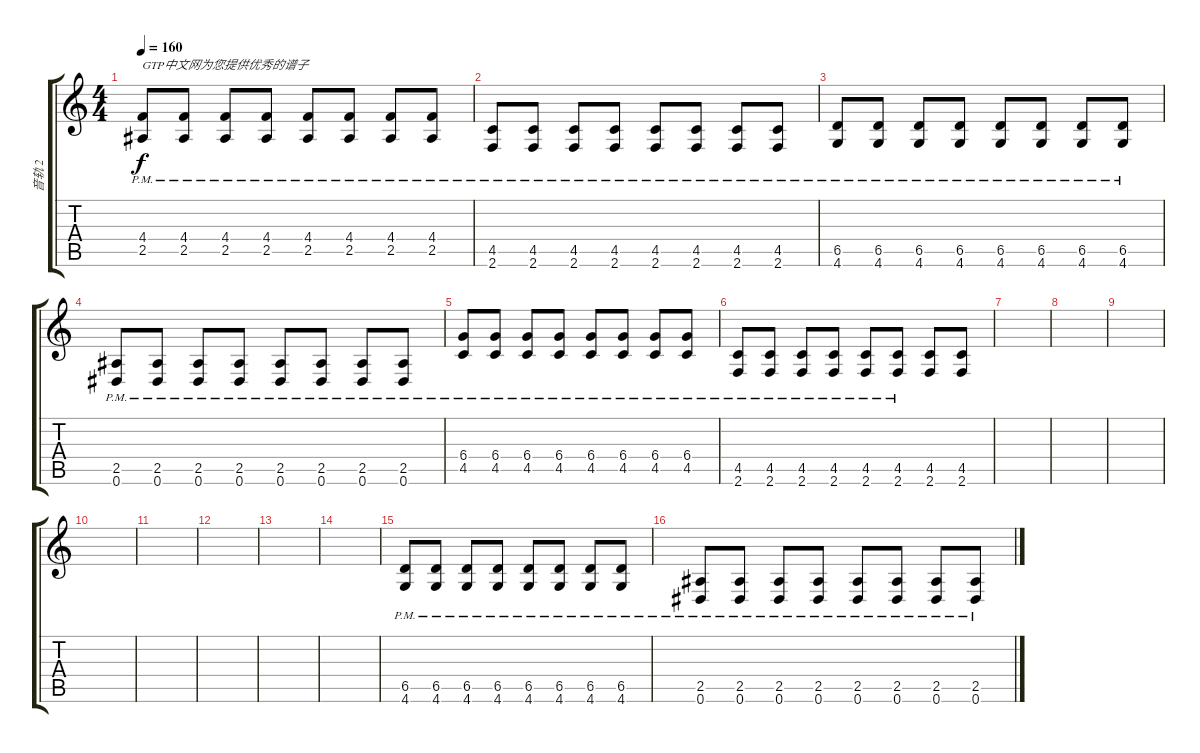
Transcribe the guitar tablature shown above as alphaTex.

\track ("音轨 2" "音轨 2") {instrument overdrivenguitar}
\staff {score tabs}
\tuning (Eb4 Bb3 Gb3 Db3 Ab2 Eb2) {hide}
\ts (4 4)
\tempo 160
\clef g2
\ks c
(4.4{pm} 2.5{pm}).8{txt "GTP中文网为您提供优秀的谱子" dy f} (4.4{pm} 2.5{pm}).8 (4.4{pm} 2.5{pm}).8 (4.4{pm} 2.5{pm}).8 (4.4{pm} 2.5{pm}).8 (4.4{pm} 2.5{pm}).8 (4.4{pm} 2.5{pm}).8 (4.4{pm} 2.5{pm}).8 |
(4.5{pm} 2.6{pm}).8 (4.5{pm} 2.6{pm}).8 (4.5{pm} 2.6{pm}).8 (4.5{pm} 2.6{pm}).8 (4.5{pm} 2.6{pm}).8 (4.5{pm} 2.6{pm}).8 (4.5{pm} 2.6{pm}).8 (4.5{pm} 2.6{pm}).8 |
(6.5{pm} 4.6{pm}).8 (6.5{pm} 4.6{pm}).8 (6.5{pm} 4.6{pm}).8 (6.5{pm} 4.6{pm}).8 (6.5{pm} 4.6{pm}).8 (6.5{pm} 4.6{pm}).8 (6.5{pm} 4.6{pm}).8 (6.5{pm} 4.6{pm}).8 |
(2.5{pm} 0.6{pm}).8 (2.5{pm} 0.6{pm}).8 (2.5{pm} 0.6{pm}).8 (2.5{pm} 0.6{pm}).8 (2.5{pm} 0.6{pm}).8 (2.5{pm} 0.6{pm}).8 (2.5{pm} 0.6{pm}).8 (2.5{pm} 0.6{pm}).8 |
(6.4{pm} 4.5{pm}).8 (6.4{pm} 4.5{pm}).8 (6.4{pm} 4.5{pm}).8 (6.4{pm} 4.5{pm}).8 (6.4{pm} 4.5{pm}).8 (6.4{pm} 4.5{pm}).8 (6.4{pm} 4.5{pm}).8 (6.4{pm} 4.5{pm}).8 |
(4.5{pm} 2.6{pm}).8 (4.5{pm} 2.6{pm}).8 (4.5{pm} 2.6{pm}).8 (4.5{pm} 2.6{pm}).8 (4.5{pm} 2.6{pm}).8 (4.5{pm} 2.6{pm}).8 (4.5 2.6).8 (4.5 2.6).8 |
|
|
|
|
|
|
|
|
(6.5{pm} 4.6{pm}).8 (6.5{pm} 4.6{pm}).8 (6.5{pm} 4.6{pm}).8 (6.5{pm} 4.6{pm}).8 (6.5{pm} 4.6{pm}).8 (6.5{pm} 4.6{pm}).8 (6.5{pm} 4.6{pm}).8 (6.5{pm} 4.6{pm}).8 |
(2.5{pm} 0.6{pm}).8 (2.5{pm} 0.6{pm}).8 (2.5{pm} 0.6{pm}).8 (2.5{pm} 0.6{pm}).8 (2.5{pm} 0.6{pm}).8 (2.5{pm} 0.6{pm}).8 (2.5{pm} 0.6{pm}).8 (2.5{pm} 0.6{pm}).8
